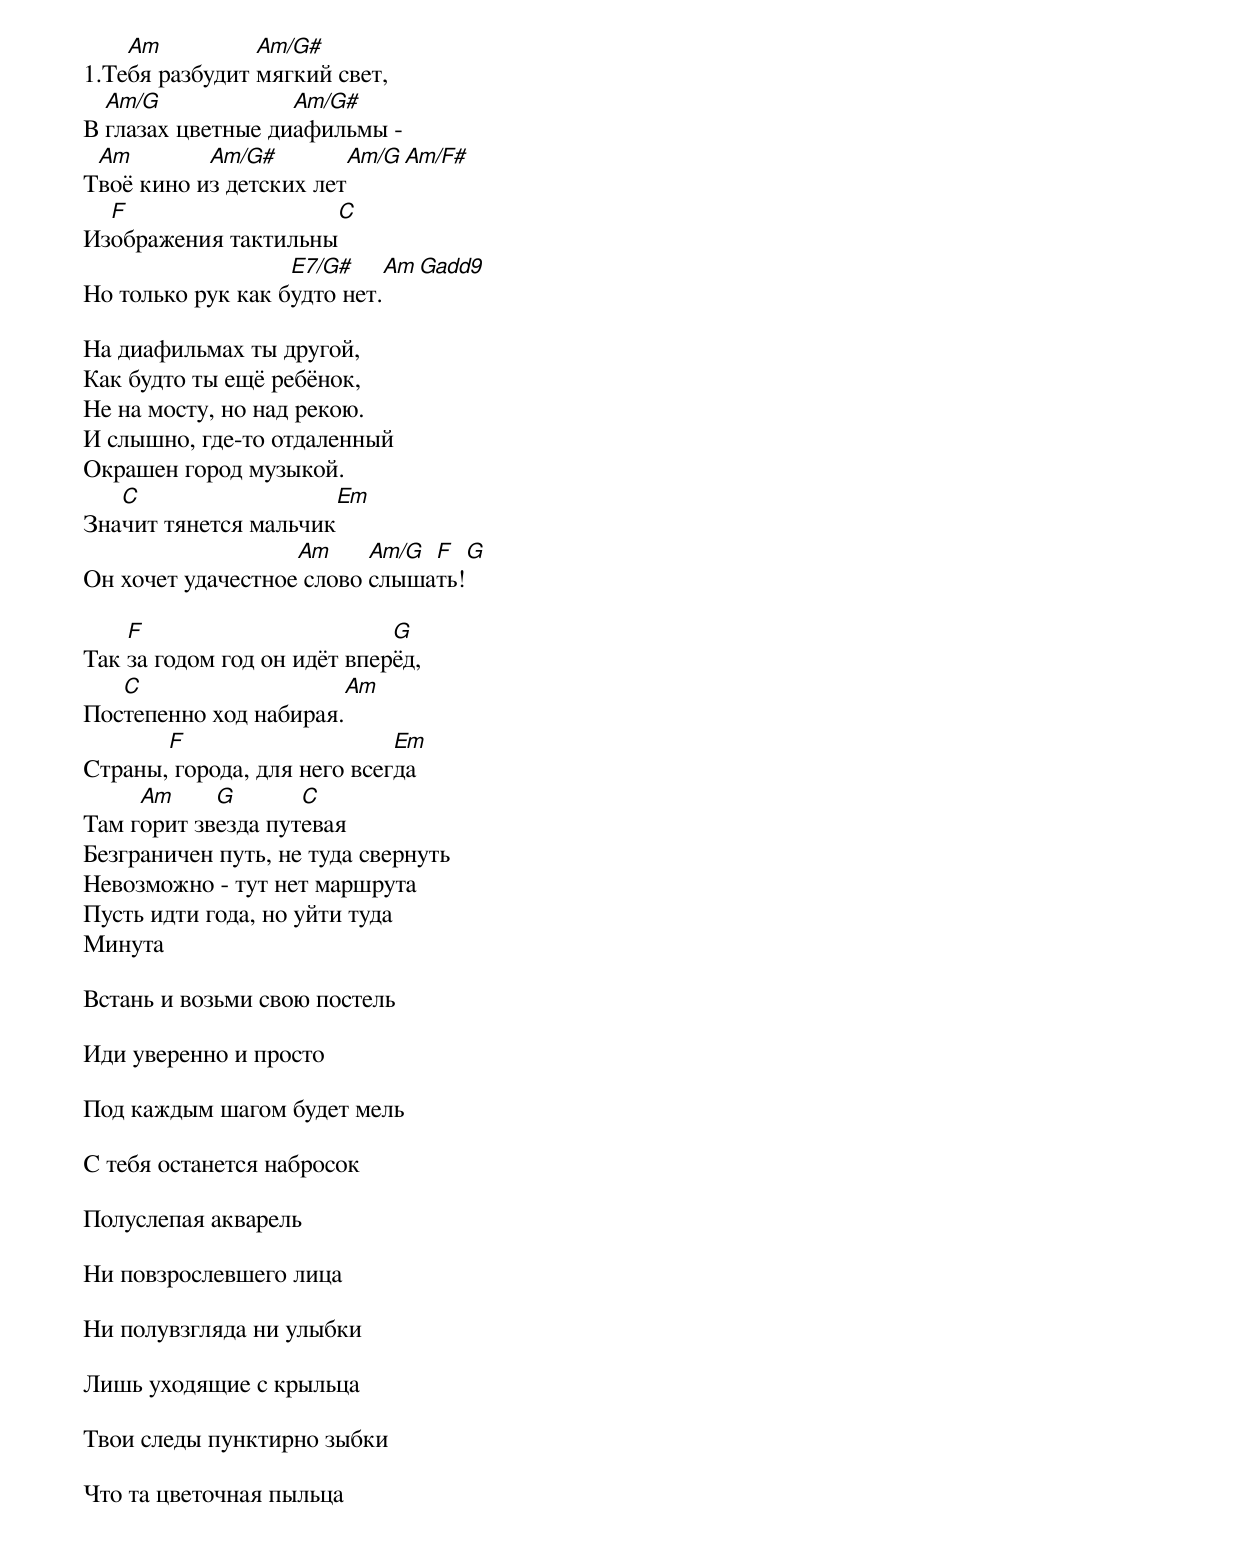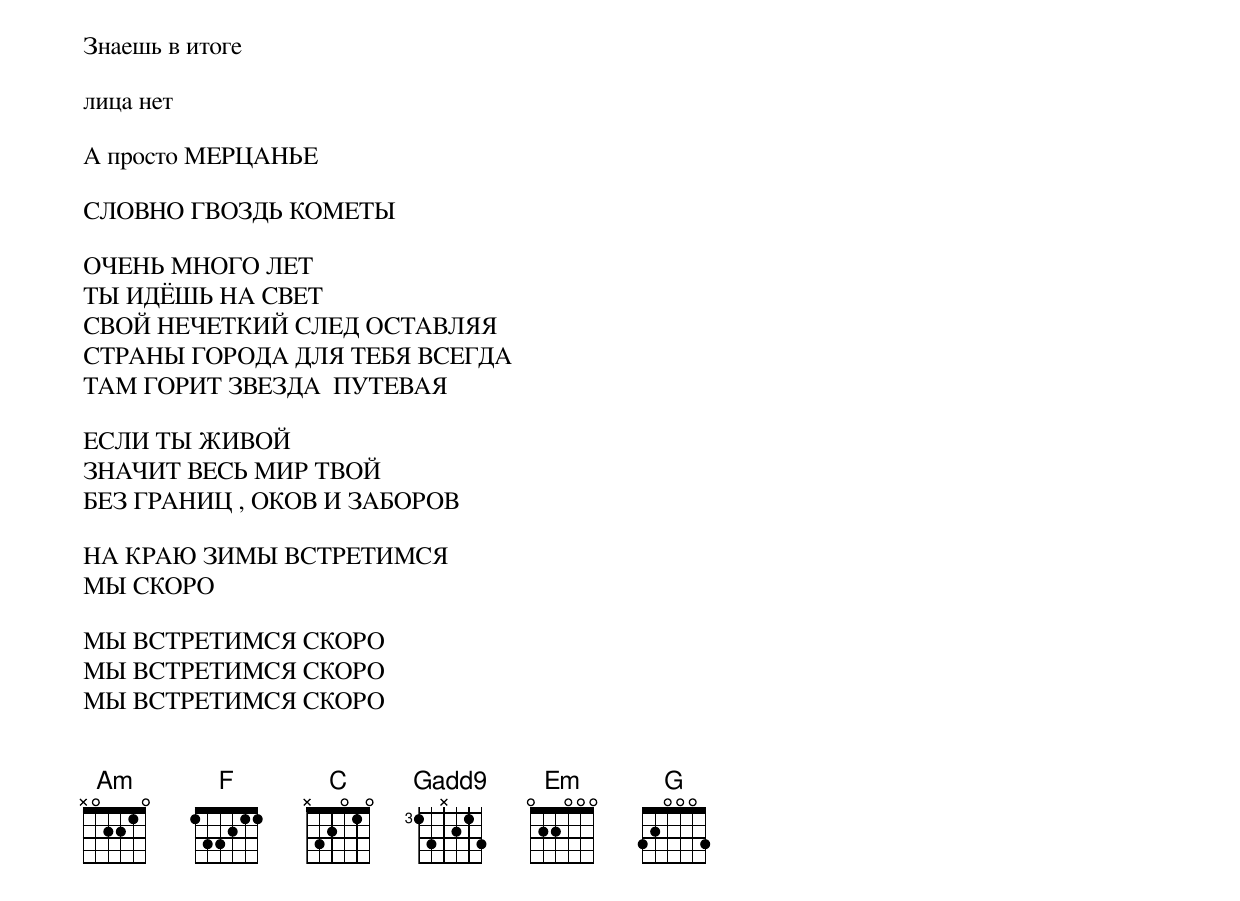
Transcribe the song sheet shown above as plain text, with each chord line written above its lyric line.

    Am          Am/G#
1.Тебя разбудит мягкий свет,
  Am/G             Am/G#
В глазах цветные диафильмы -
 Am        Am/G#             Am/G    Am/F#
Твоё кино из детских лет
  F                          C
Изображения тактильны
                   E7/G#               Am Gadd9
Но только рук как будто нет.

На диафильмах ты другой,
Как будто ты ещё ребёнок,
Не на мосту, но над рекою.
И слышно, где-то отдаленный
Окрашен город музыкой.
   C                       Em
Значит тянется мальчик
                   Am     Am/G F        G
Он хочет удачестное слово слышать!

    F                        G
Так за годом год он идёт вперёд,
   С                                Am
Постепенно ход набирая.
       F                     Em
Страны, города, для него всегда
     Am     G       C
Там горит звезда путевая
Безграничен путь, не туда свернуть
Невозможно - тут нет маршрута
Пусть идти года, но уйти туда
Минута

Встань и возьми свою постель

Иди уверенно и просто

Под каждым шагом будет мель

С тебя останется набросок

Полуслепая акварель

Ни повзрослевшего лица

Ни полувзгляда ни улыбки

Лишь уходящие с крыльца

Твои следы пунктирно зыбки

Что та цветочная пыльца

Знаешь в итоге

лица нет

А просто МЕРЦАНЬЕ

СЛОВНО ГВОЗДЬ КОМЕТЫ

ОЧЕНЬ МНОГО ЛЕТ
ТЫ ИДЁШЬ НА СВЕТ
СВОЙ НЕЧЕТКИЙ СЛЕД ОСТАВЛЯЯ
СТРАНЫ ГОРОДА ДЛЯ ТЕБЯ ВСЕГДА
ТАМ ГОРИТ ЗВЕЗДА  ПУТЕВАЯ

ЕСЛИ ТЫ ЖИВОЙ
ЗНАЧИТ ВЕСЬ МИР ТВОЙ
БЕЗ ГРАНИЦ , ОКОВ И ЗАБОРОВ

НА КРАЮ ЗИМЫ ВСТРЕТИМСЯ
МЫ СКОРО

МЫ ВСТРЕТИМСЯ СКОРО
МЫ ВСТРЕТИМСЯ СКОРО
МЫ ВСТРЕТИМСЯ СКОРО


E7/G#	4x243x
Gadd9	3x020x
